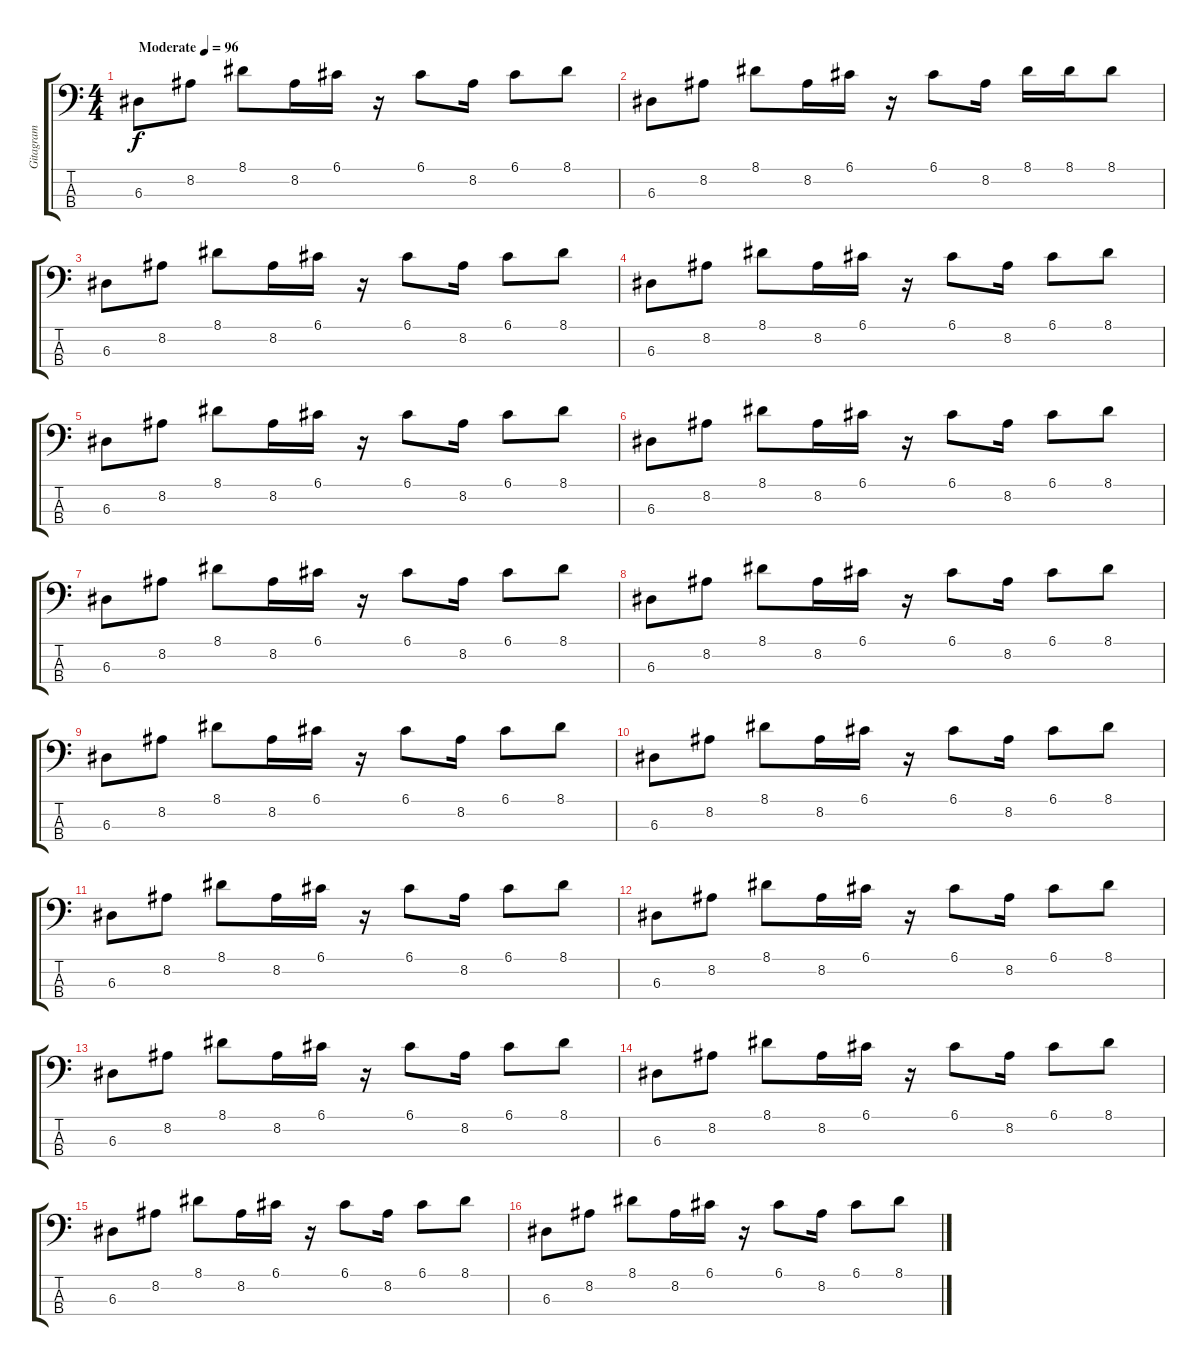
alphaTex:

\track ("Gitagram" "Gitagram") {instrument acousticbass}
\staff {score tabs}
\tuning (G2 D2 A1 E1) {hide}
\ts (4 4)
\tempo (96 "Moderate")
\clef f4
\ks c
6.3.8{dy f instrument acousticbass} 8.2.8 8.1.8 8.2.16 6.1.16 r.16 6.1.8 8.2.16 6.1.8 8.1.8 |
6.3.8 8.2.8 8.1.8 8.2.16 6.1.16 r.16 6.1.8 8.2.16 8.1.16 8.1.16 8.1.8 |
6.3.8 8.2.8 8.1.8 8.2.16 6.1.16 r.16 6.1.8 8.2.16 6.1.8 8.1.8 |
6.3.8 8.2.8 8.1.8 8.2.16 6.1.16 r.16 6.1.8 8.2.16 6.1.8 8.1.8 |
6.3.8 8.2.8 8.1.8 8.2.16 6.1.16 r.16 6.1.8 8.2.16 6.1.8 8.1.8 |
6.3.8 8.2.8 8.1.8 8.2.16 6.1.16 r.16 6.1.8 8.2.16 6.1.8 8.1.8 |
6.3.8 8.2.8 8.1.8 8.2.16 6.1.16 r.16 6.1.8 8.2.16 6.1.8 8.1.8 |
6.3.8 8.2.8 8.1.8 8.2.16 6.1.16 r.16 6.1.8 8.2.16 6.1.8 8.1.8 |
6.3.8 8.2.8 8.1.8 8.2.16 6.1.16 r.16 6.1.8 8.2.16 6.1.8 8.1.8 |
6.3.8 8.2.8 8.1.8 8.2.16 6.1.16 r.16 6.1.8 8.2.16 6.1.8 8.1.8 |
6.3.8 8.2.8 8.1.8 8.2.16 6.1.16 r.16 6.1.8 8.2.16 6.1.8 8.1.8 |
6.3.8 8.2.8 8.1.8 8.2.16 6.1.16 r.16 6.1.8 8.2.16 6.1.8 8.1.8 |
6.3.8 8.2.8 8.1.8 8.2.16 6.1.16 r.16 6.1.8 8.2.16 6.1.8 8.1.8 |
6.3.8 8.2.8 8.1.8 8.2.16 6.1.16 r.16 6.1.8 8.2.16 6.1.8 8.1.8 |
6.3.8 8.2.8 8.1.8 8.2.16 6.1.16 r.16 6.1.8 8.2.16 6.1.8 8.1.8 |
6.3.8 8.2.8 8.1.8 8.2.16 6.1.16 r.16 6.1.8 8.2.16 6.1.8 8.1.8
